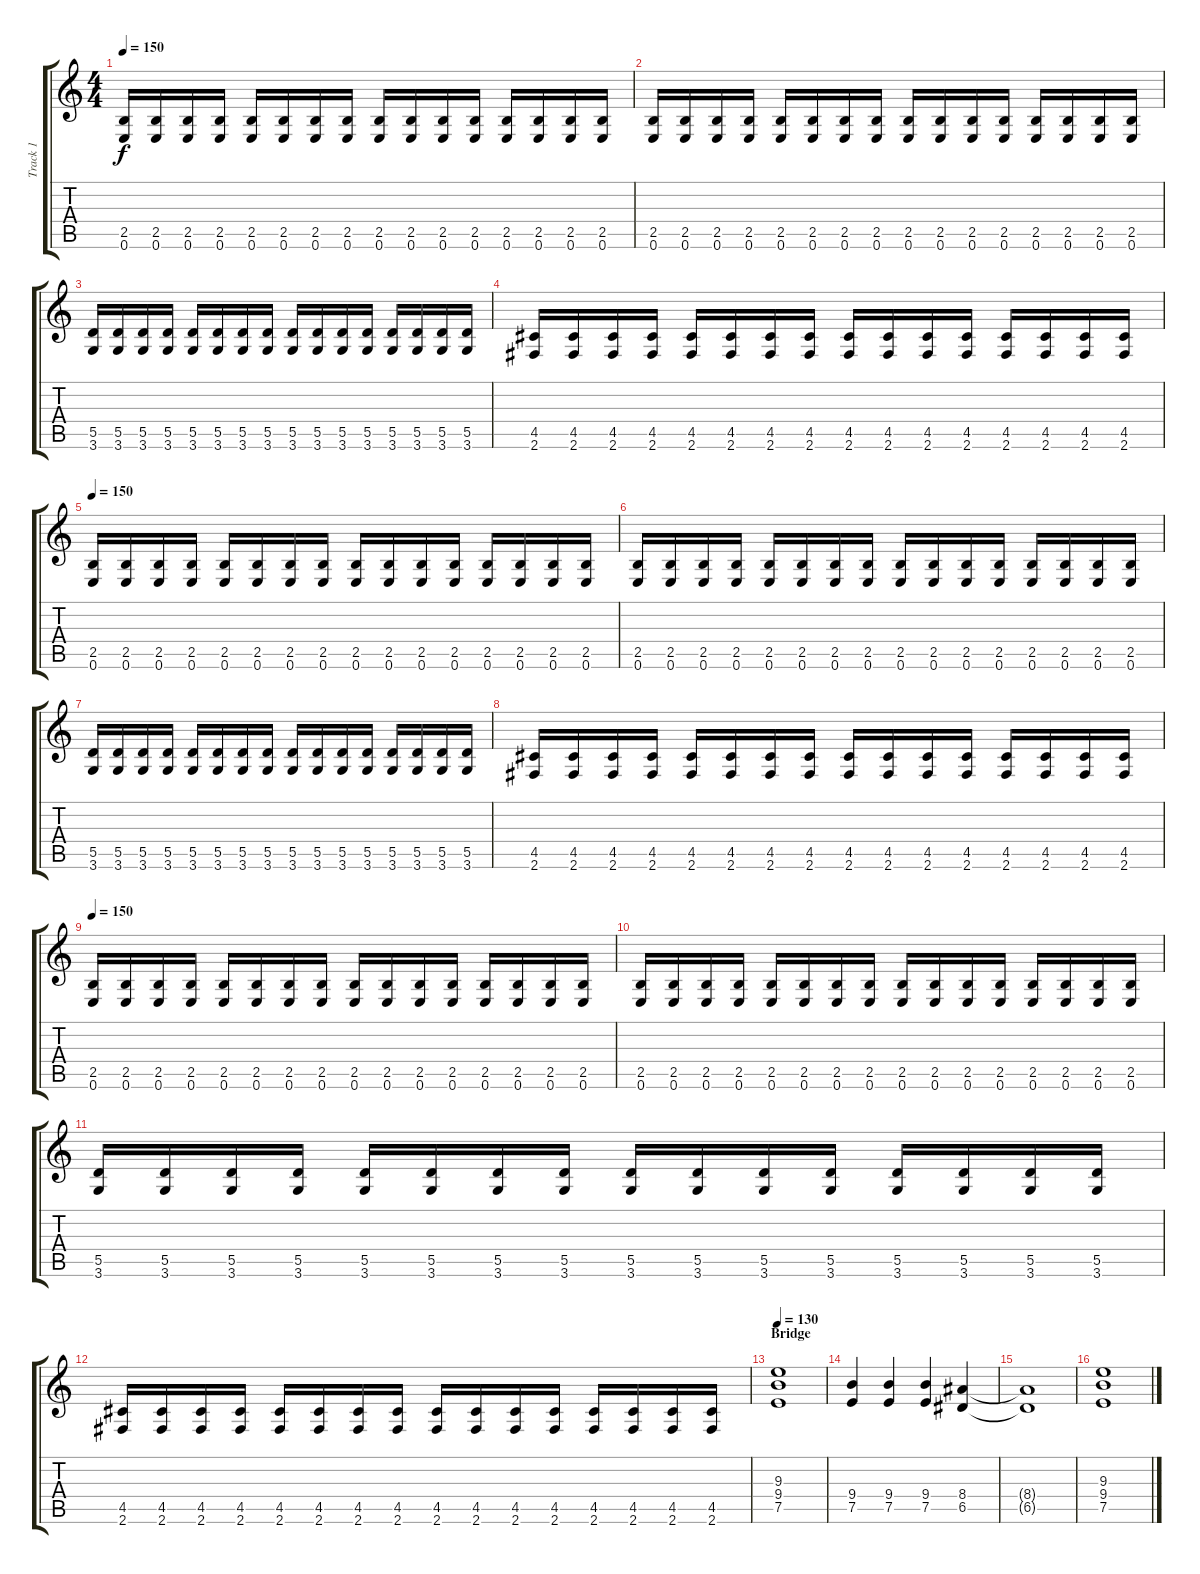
\track ("Track 1" "Track 1") {instrument distortionguitar}
\staff {score tabs}
\tuning (E4 B3 G3 D3 A2 E2) {hide}
\ts (4 4)
\tempo 150
\clef g2
\ks c
(2.5 0.6).16{dy f} (2.5 0.6).16 (2.5 0.6).16 (2.5 0.6).16 (2.5 0.6).16 (2.5 0.6).16 (2.5 0.6).16 (2.5 0.6).16 (2.5 0.6).16 (2.5 0.6).16 (2.5 0.6).16 (2.5 0.6).16 (2.5 0.6).16 (2.5 0.6).16 (2.5 0.6).16 (2.5 0.6).16 |
(2.5 0.6).16 (2.5 0.6).16 (2.5 0.6).16 (2.5 0.6).16 (2.5 0.6).16 (2.5 0.6).16 (2.5 0.6).16 (2.5 0.6).16 (2.5 0.6).16 (2.5 0.6).16 (2.5 0.6).16 (2.5 0.6).16 (2.5 0.6).16 (2.5 0.6).16 (2.5 0.6).16 (2.5 0.6).16 |
(5.5 3.6).16 (5.5 3.6).16 (5.5 3.6).16 (5.5 3.6).16 (5.5 3.6).16 (5.5 3.6).16 (5.5 3.6).16 (5.5 3.6).16 (5.5 3.6).16 (5.5 3.6).16 (5.5 3.6).16 (5.5 3.6).16 (5.5 3.6).16 (5.5 3.6).16 (5.5 3.6).16 (5.5 3.6).16 |
(4.5 2.6).16 (4.5 2.6).16 (4.5 2.6).16 (4.5 2.6).16 (4.5 2.6).16 (4.5 2.6).16 (4.5 2.6).16 (4.5 2.6).16 (4.5 2.6).16 (4.5 2.6).16 (4.5 2.6).16 (4.5 2.6).16 (4.5 2.6).16 (4.5 2.6).16 (4.5 2.6).16 (4.5 2.6).16 |
\tempo 150
(2.5 0.6).16 (2.5 0.6).16 (2.5 0.6).16 (2.5 0.6).16 (2.5 0.6).16 (2.5 0.6).16 (2.5 0.6).16 (2.5 0.6).16 (2.5 0.6).16 (2.5 0.6).16 (2.5 0.6).16 (2.5 0.6).16 (2.5 0.6).16 (2.5 0.6).16 (2.5 0.6).16 (2.5 0.6).16 |
(2.5 0.6).16 (2.5 0.6).16 (2.5 0.6).16 (2.5 0.6).16 (2.5 0.6).16 (2.5 0.6).16 (2.5 0.6).16 (2.5 0.6).16 (2.5 0.6).16 (2.5 0.6).16 (2.5 0.6).16 (2.5 0.6).16 (2.5 0.6).16 (2.5 0.6).16 (2.5 0.6).16 (2.5 0.6).16 |
(5.5 3.6).16 (5.5 3.6).16 (5.5 3.6).16 (5.5 3.6).16 (5.5 3.6).16 (5.5 3.6).16 (5.5 3.6).16 (5.5 3.6).16 (5.5 3.6).16 (5.5 3.6).16 (5.5 3.6).16 (5.5 3.6).16 (5.5 3.6).16 (5.5 3.6).16 (5.5 3.6).16 (5.5 3.6).16 |
(4.5 2.6).16 (4.5 2.6).16 (4.5 2.6).16 (4.5 2.6).16 (4.5 2.6).16 (4.5 2.6).16 (4.5 2.6).16 (4.5 2.6).16 (4.5 2.6).16 (4.5 2.6).16 (4.5 2.6).16 (4.5 2.6).16 (4.5 2.6).16 (4.5 2.6).16 (4.5 2.6).16 (4.5 2.6).16 |
\tempo 150
(2.5 0.6).16 (2.5 0.6).16 (2.5 0.6).16 (2.5 0.6).16 (2.5 0.6).16 (2.5 0.6).16 (2.5 0.6).16 (2.5 0.6).16 (2.5 0.6).16 (2.5 0.6).16 (2.5 0.6).16 (2.5 0.6).16 (2.5 0.6).16 (2.5 0.6).16 (2.5 0.6).16 (2.5 0.6).16 |
(2.5 0.6).16 (2.5 0.6).16 (2.5 0.6).16 (2.5 0.6).16 (2.5 0.6).16 (2.5 0.6).16 (2.5 0.6).16 (2.5 0.6).16 (2.5 0.6).16 (2.5 0.6).16 (2.5 0.6).16 (2.5 0.6).16 (2.5 0.6).16 (2.5 0.6).16 (2.5 0.6).16 (2.5 0.6).16 |
(5.5 3.6).16 (5.5 3.6).16 (5.5 3.6).16 (5.5 3.6).16 (5.5 3.6).16 (5.5 3.6).16 (5.5 3.6).16 (5.5 3.6).16 (5.5 3.6).16 (5.5 3.6).16 (5.5 3.6).16 (5.5 3.6).16 (5.5 3.6).16 (5.5 3.6).16 (5.5 3.6).16 (5.5 3.6).16 |
(4.5 2.6).16 (4.5 2.6).16 (4.5 2.6).16 (4.5 2.6).16 (4.5 2.6).16 (4.5 2.6).16 (4.5 2.6).16 (4.5 2.6).16 (4.5 2.6).16 (4.5 2.6).16 (4.5 2.6).16 (4.5 2.6).16 (4.5 2.6).16 (4.5 2.6).16 (4.5 2.6).16 (4.5 2.6).16 |
\section ("" "Bridge")
\tempo 130
(9.3 9.4 7.5).1 |
(9.4 7.5).4 (9.4 7.5).4 (9.4 7.5).4 (8.4 6.5).4 |
(8.4{t} 6.5{t}).1 |
(9.3 9.4 7.5).1
